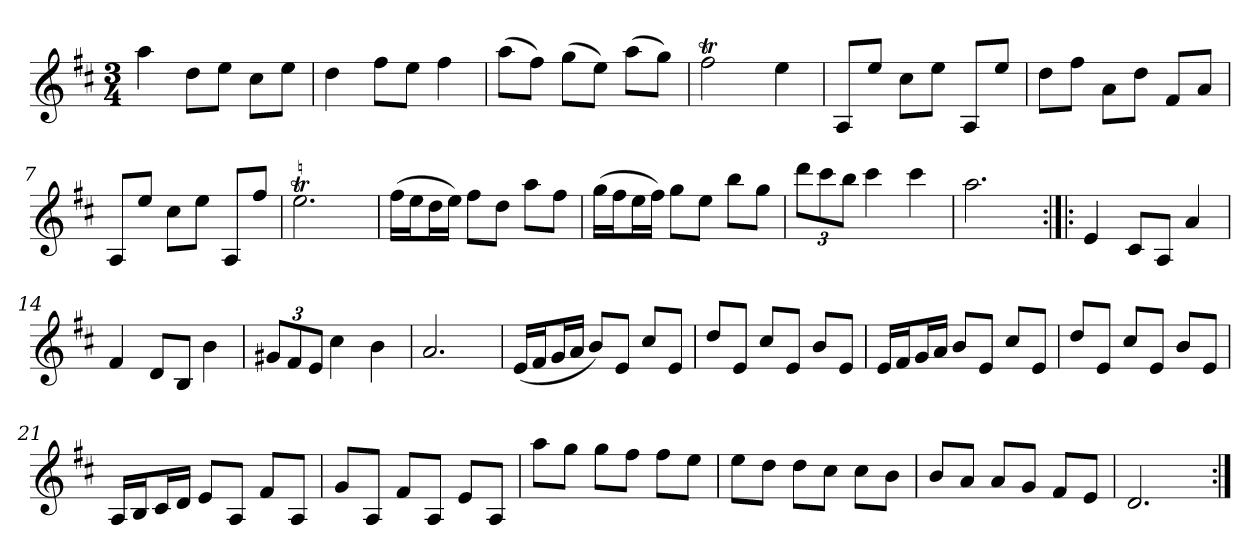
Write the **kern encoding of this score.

**kern
*part1
*staff1
*clefG2
*k[f#c#]
*D:
*M3/4
*MM120
=1
4aa
8dd\L
8ee\J
8cc#\L
8ee\J
=2
4dd
8ff#\L
8ee\J
4ff#
=3
(8aa\L
8ff#\J)
(8gg\L
8ee\J)
(8aa\L
8gg\J)
=4
2ff#t
4ee
=5
8A/L
8ee/J
8cc#\L
8ee\J
8A/L
8ee/J
=6
8dd\L
8ff#\J
8a\L
8dd\J
8f#/L
8a/J
=7
8A/L
8ee/J
8cc#\L
8ee\J
8A/L
8ff#/J
=8
2.eet
=9
(16ff#\LL
16ee\J
16dd\L
16ee\JJ)
8ff#\L
8dd\J
8aa\L
8ff#\J
=10
(16gg\LL
16ff#\J
16ee\L
16ff#\JJ)
8gg\L
8ee\J
8bb\L
8gg\J
=11
12ddd\L
12ccc#\
12bb\J
4ccc#
4ccc#
=12
2.aa
=13:|!|:
4e
8c#/L
8A/J
4a
=14
4f#
8d/L
8B/J
4b
=15
12g#X/L
12f#/
12e/J
4cc#
4b
=16
2.a
=17
(16e/LL
16f#/J
16g/L
16a/JJ
8b/L)
8e/J
8cc#/L
8e/J
=18
8dd/L
8e/J
8cc#/L
8e/J
8b/L
8e/J
=19
16e/LL
16f#/J
16g/L
16a/JJ
8b/L
8e/J
8cc#/L
8e/J
=20
8dd/L
8e/J
8cc#/L
8e/J
8b/L
8e/J
=21
16A/LL
16B/J
16c#/L
16d/JJ
8e/L
8A/J
8f#/L
8A/J
=22
8g/L
8A/J
8f#/L
8A/J
8e/L
8A/J
=23
8aa\L
8gg\J
8gg\L
8ff#\J
8ff#\L
8ee\J
=24
8ee\L
8dd\J
8dd\L
8cc#\J
8cc#\L
8b\J
=25
8b/L
8a/J
8a/L
8g/J
8f#/L
8e/J
=26
2.d
=:|!
*-
